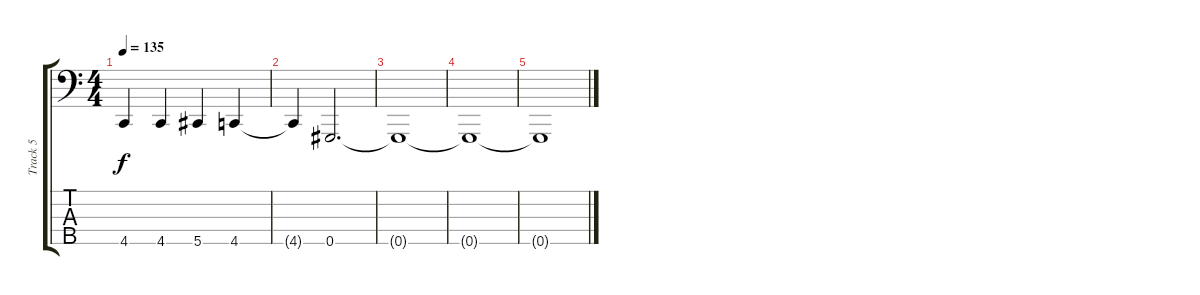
\track ("Track 5" "Track 5") {instrument electricbassfinger}
\staff {score tabs}
\tuning (Gb2 Db2 Ab1 Eb1 Ab0) {hide}
\ts (4 4)
\tempo 135
\clef f4
\ks c
4.5.4{dy f} 4.5.4 5.5.4 4.5.4 |
4.5{t}.4 0.5.2{d} |
0.5{t}.1 |
0.5{t}.1 |
0.5{t}.1
